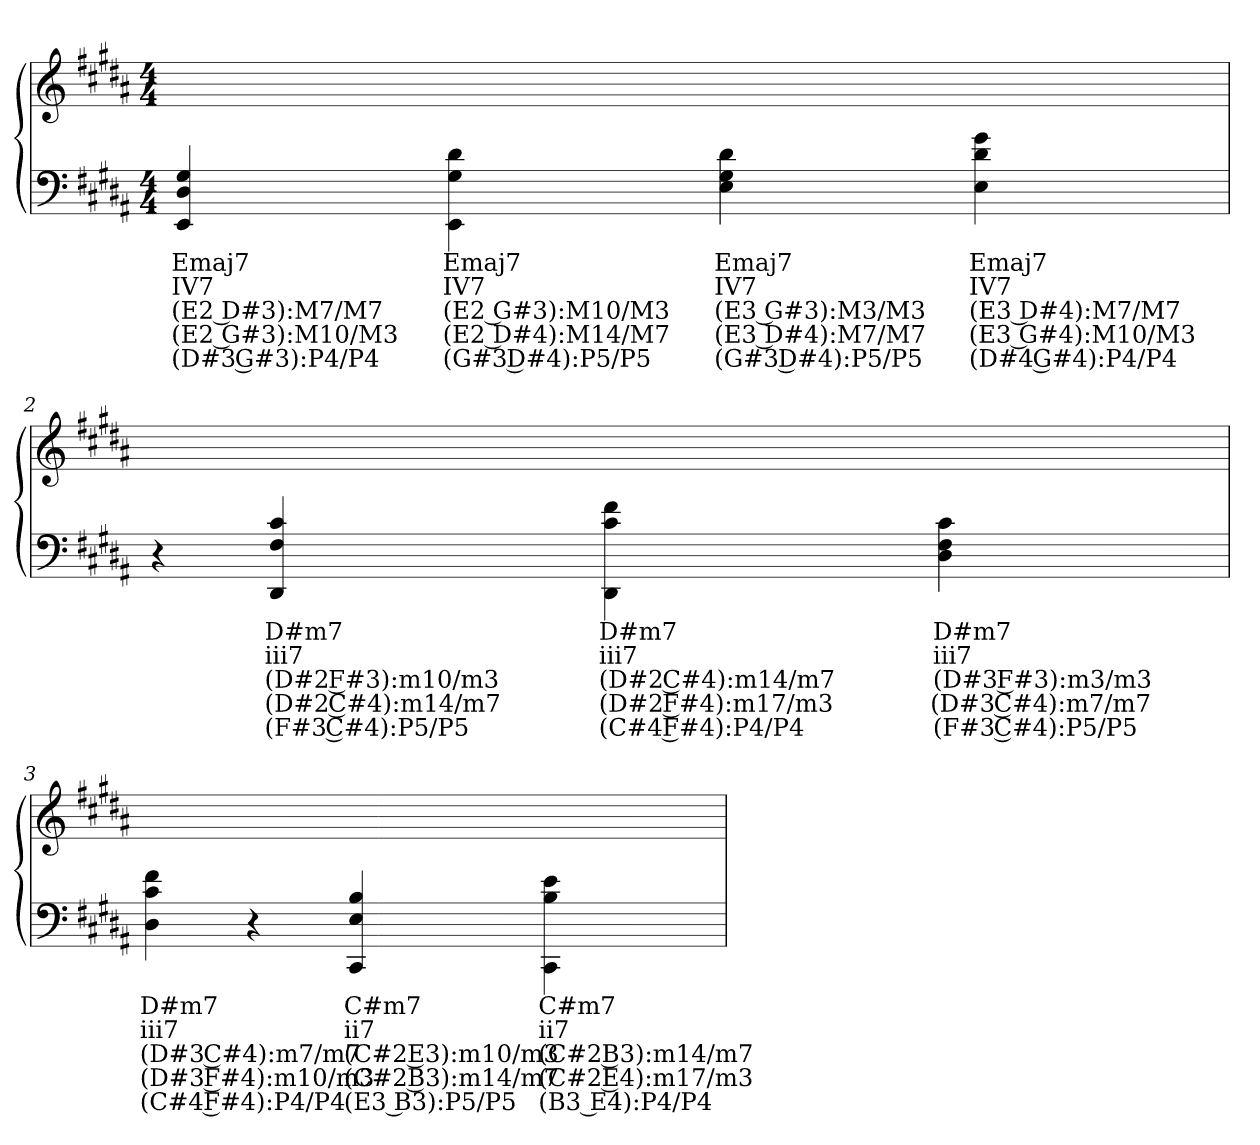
**kern	**text	**text	**text	**text	**text	**kern
*part2	*part2	*part2	*part2	*part2	*part2	*part1
*staff2	*staff2	*staff2	*staff2	*staff2	*staff2	*staff1
*clefF4	*	*	*	*	*	*clefG2
*k[f#c#g#d#a#]	*	*	*	*	*	*k[f#c#g#d#a#]
*B:	*	*	*	*	*	*B:
*M4/4	*	*	*	*	*	*M4/4
*MM60	*	*	*	*	*	*MM60
=1	=1	=1	=1	=1	=1	=1
4EE 4D# 4G#	Emaj7	IV7	(E2 D#3):M7/M7	(E2 G#3):M10/M3	(D#3 G#3):P4/P4	1ryy
4EE 4G# 4d#	Emaj7	IV7	(E2 G#3):M10/M3	(E2 D#4):M14/M7	(G#3 D#4):P5/P5	.
4E 4G# 4d#	Emaj7	IV7	(E3 G#3):M3/M3	(E3 D#4):M7/M7	(G#3 D#4):P5/P5	.
4E 4d# 4g#	Emaj7	IV7	(E3 D#4):M7/M7	(E3 G#4):M10/M3	(D#4 G#4):P4/P4	.
=2	=2	=2	=2	=2	=2	=2
4r	.	.	.	.	.	1ryy
4DD# 4F# 4c#	D#m7	iii7	(D#2 F#3):m10/m3	(D#2 C#4):m14/m7	(F#3 C#4):P5/P5	.
4DD# 4c# 4f#	D#m7	iii7	(D#2 C#4):m14/m7	(D#2 F#4):m17/m3	(C#4 F#4):P4/P4	.
4D# 4F# 4c#	D#m7	iii7	(D#3 F#3):m3/m3	(D#3 C#4):m7/m7	(F#3 C#4):P5/P5	.
=3	=3	=3	=3	=3	=3	=3
4D# 4c# 4f#	D#m7	iii7	(D#3 C#4):m7/m7	(D#3 F#4):m10/m3	(C#4 F#4):P4/P4	1ryy
4r	.	.	.	.	.	.
4CC# 4E 4B	C#m7	ii7	(C#2 E3):m10/m3	(C#2 B3):m14/m7	(E3 B3):P5/P5	.
4CC# 4B 4e	C#m7	ii7	(C#2 B3):m14/m7	(C#2 E4):m17/m3	(B3 E4):P4/P4	.
=	=	=	=	=	=	=
*-	*-	*-	*-	*-	*-	*-
